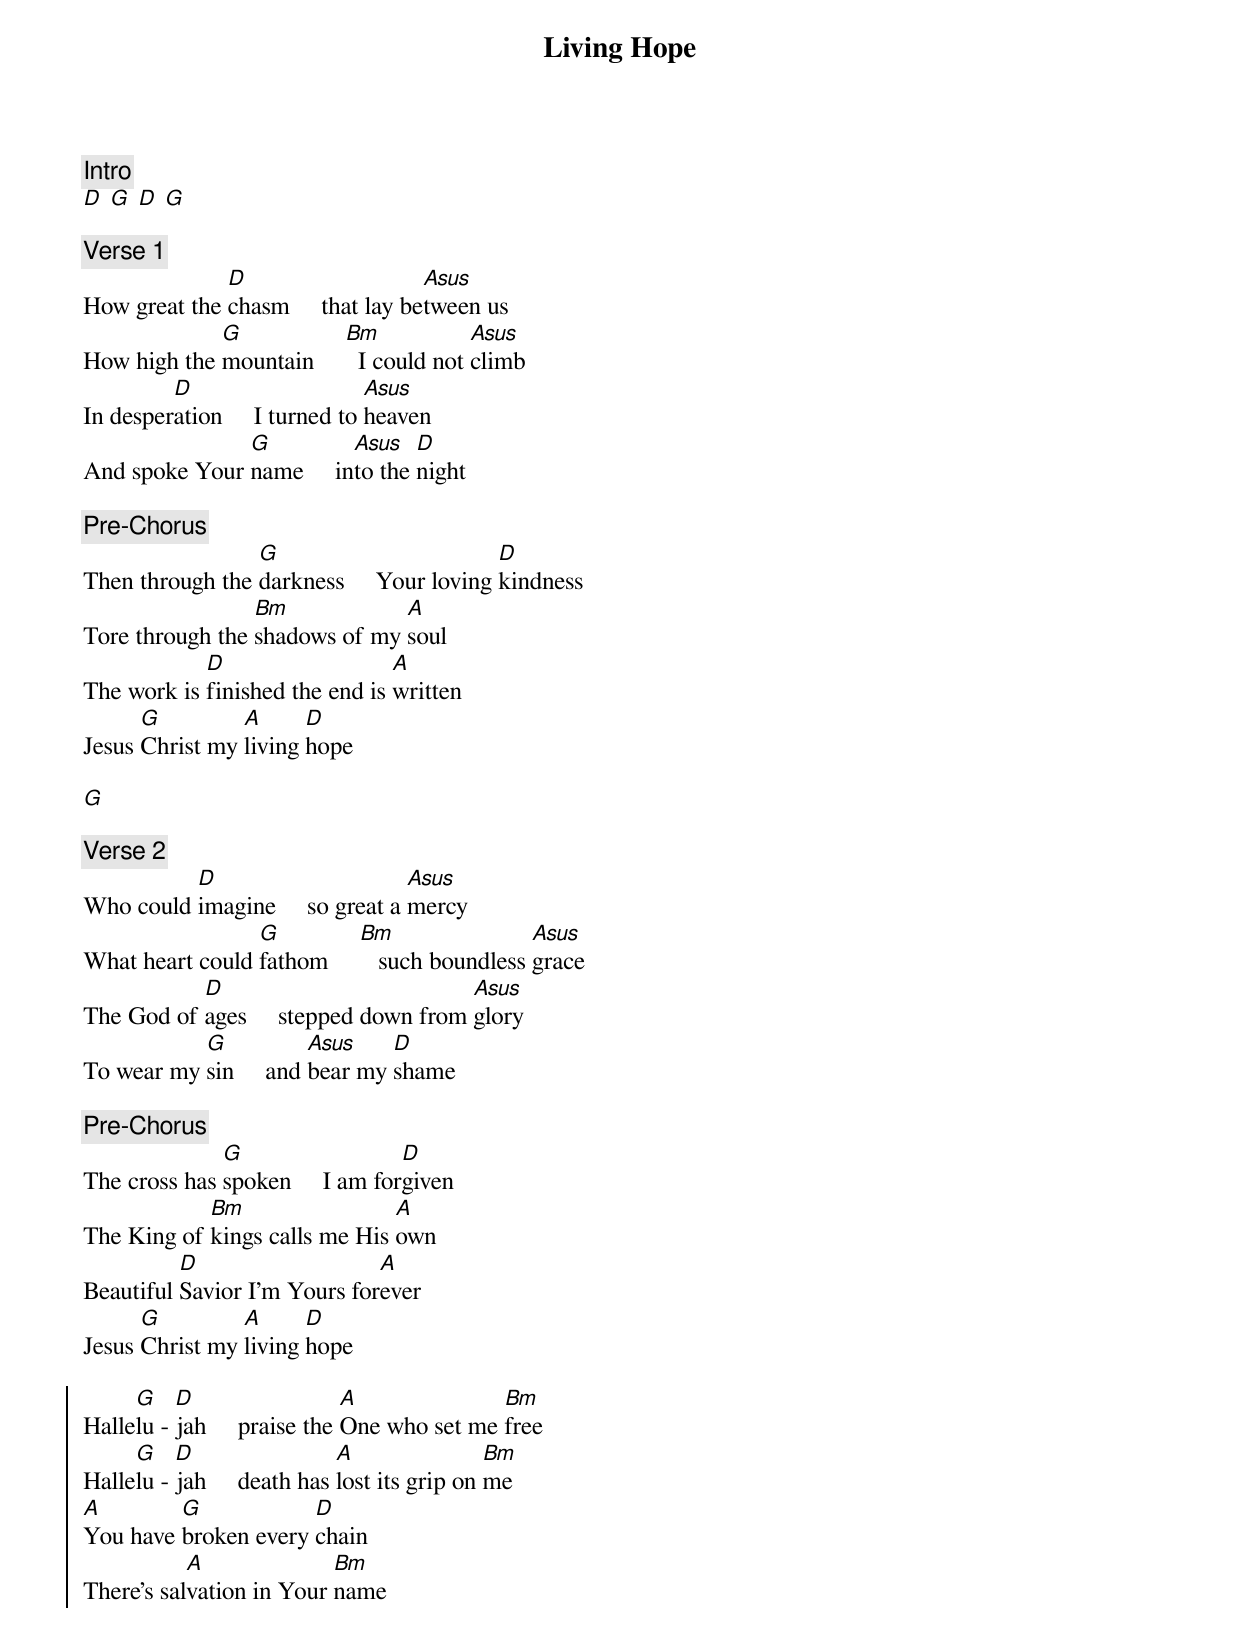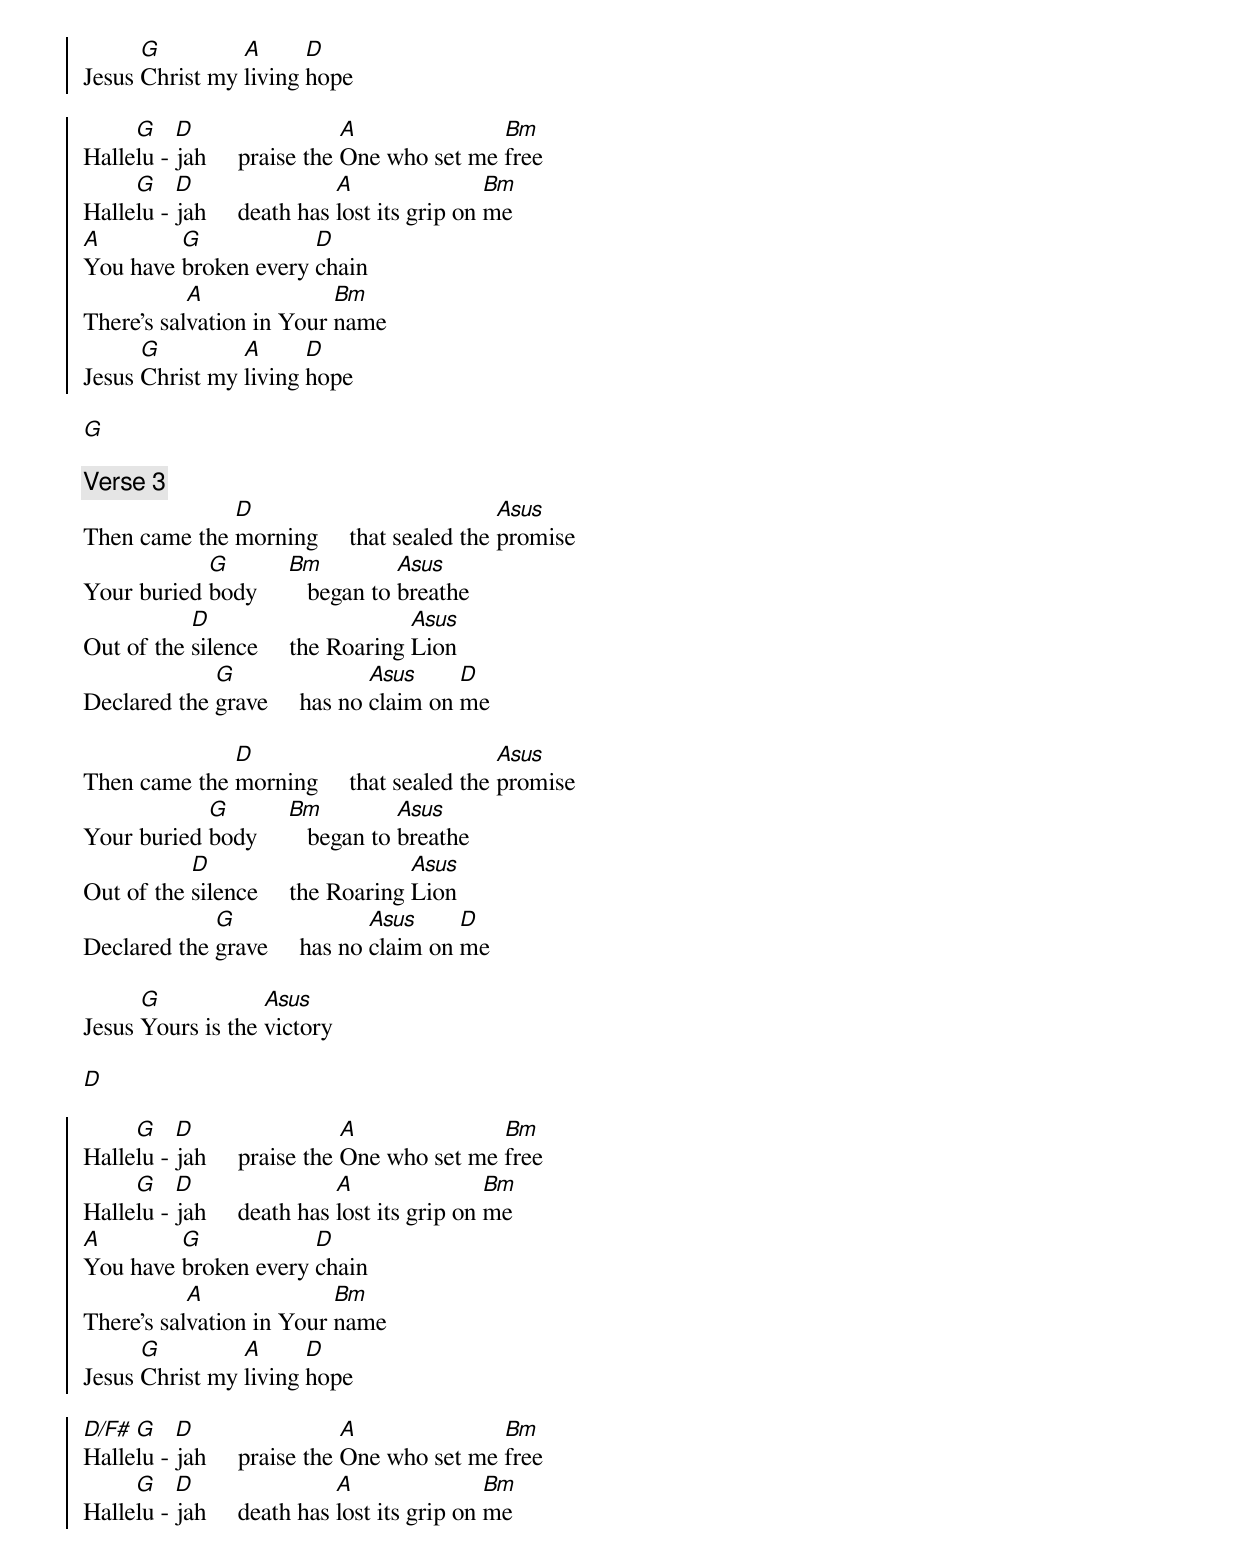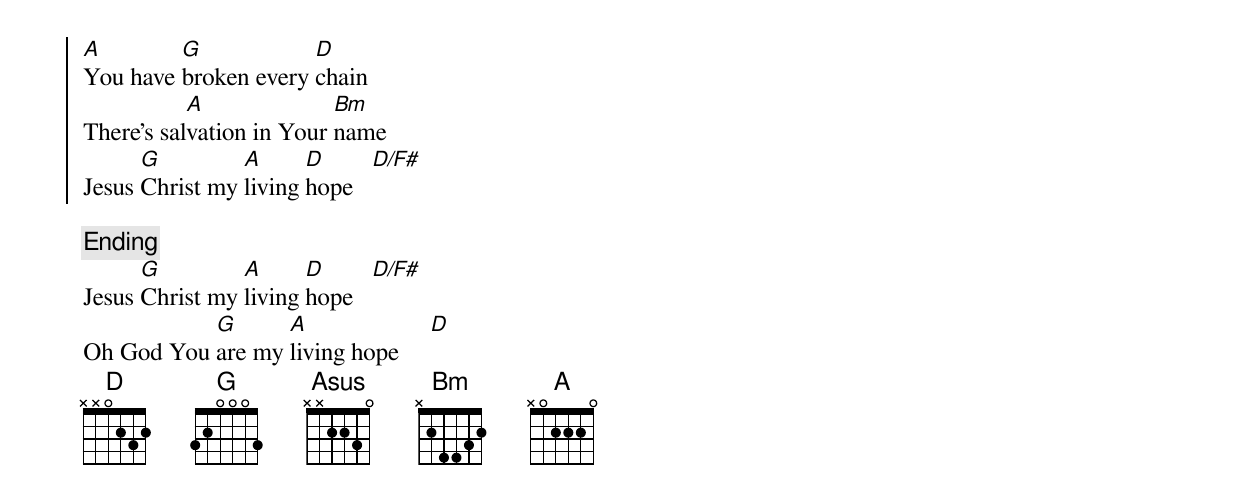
{title: Living Hope}
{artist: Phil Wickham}
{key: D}
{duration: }
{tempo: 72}
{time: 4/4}
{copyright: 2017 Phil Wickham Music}

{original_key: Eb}
{c: Intro}
[D] [G] [D] [G]

{c: Verse 1}
How great the [D]chasm     that lay be[Asus]tween us
How high the [G]mountain     [Bm]  I could not [Asus]climb
In desper[D]ation     I turned to [Asus]heaven
And spoke Your [G]name     in[Asus]to the [D]night

{c: Pre-Chorus}
Then through the [G]darkness     Your loving [D]kindness
Tore through the [Bm]shadows of my [A]soul
The work is [D]finished the end is [A]written
Jesus [G]Christ my [A]living [D]hope

[G]

{c: Verse 2}
Who could [D]imagine     so great a [Asus]mercy
What heart could [G]fathom     [Bm]   such boundless [Asus]grace
The God of [D]ages     stepped down from [Asus]glory
To wear my [G]sin     and [Asus]bear my [D]shame

{c: Pre-Chorus}
The cross has [G]spoken     I am for[D]given
The King of [Bm]kings calls me His [A]own
Beautiful [D]Savior I’m Yours for[A]ever
Jesus [G]Christ my [A]living [D]hope

{soc}
Halle[G]lu - [D]jah     praise the [A]One who set me [Bm]free
Halle[G]lu - [D]jah     death has [A]lost its grip on [Bm]me
[A]You have [G]broken every [D]chain
There’s sal[A]vation in Your [Bm]name
Jesus [G]Christ my [A]living [D]hope
{eoc}

{soc}
Halle[G]lu - [D]jah     praise the [A]One who set me [Bm]free
Halle[G]lu - [D]jah     death has [A]lost its grip on [Bm]me
[A]You have [G]broken every [D]chain
There’s sal[A]vation in Your [Bm]name
Jesus [G]Christ my [A]living [D]hope
{eoc}

[G]

{c: Verse 3}
Then came the [D]morning     that sealed the [Asus]promise
Your buried [G]body     [Bm]   began to [Asus]breathe
Out of the [D]silence     the Roaring [Asus]Lion
Declared the [G]grave     has no [Asus]claim on [D]me

Then came the [D]morning     that sealed the [Asus]promise
Your buried [G]body     [Bm]   began to [Asus]breathe
Out of the [D]silence     the Roaring [Asus]Lion
Declared the [G]grave     has no [Asus]claim on [D]me

Jesus [G]Yours is the [Asus]victory

[D]

{soc}
Halle[G]lu - [D]jah     praise the [A]One who set me [Bm]free
Halle[G]lu - [D]jah     death has [A]lost its grip on [Bm]me
[A]You have [G]broken every [D]chain
There’s sal[A]vation in Your [Bm]name
Jesus [G]Christ my [A]living [D]hope
{eoc}

{soc}
[D/F#]Halle[G]lu - [D]jah     praise the [A]One who set me [Bm]free
Halle[G]lu - [D]jah     death has [A]lost its grip on [Bm]me
[A]You have [G]broken every [D]chain
There’s sal[A]vation in Your [Bm]name
Jesus [G]Christ my [A]living [D]hope   [D/F#]
{eoc}

{c: Ending}
Jesus [G]Christ my [A]living [D]hope   [D/F#]
Oh God You [G]are my [A]living hope     [D]
